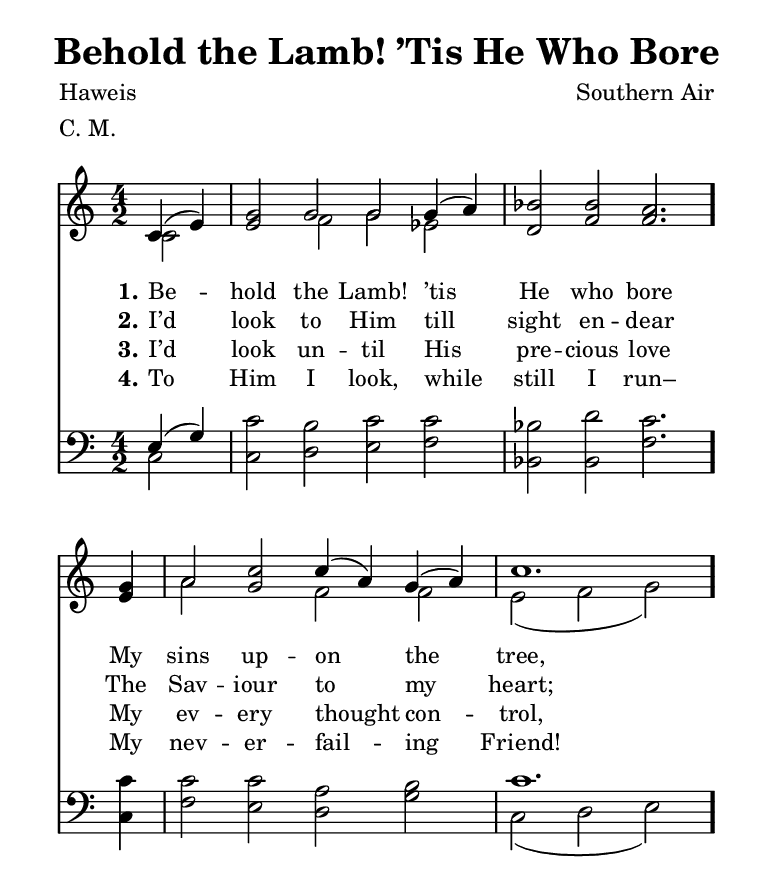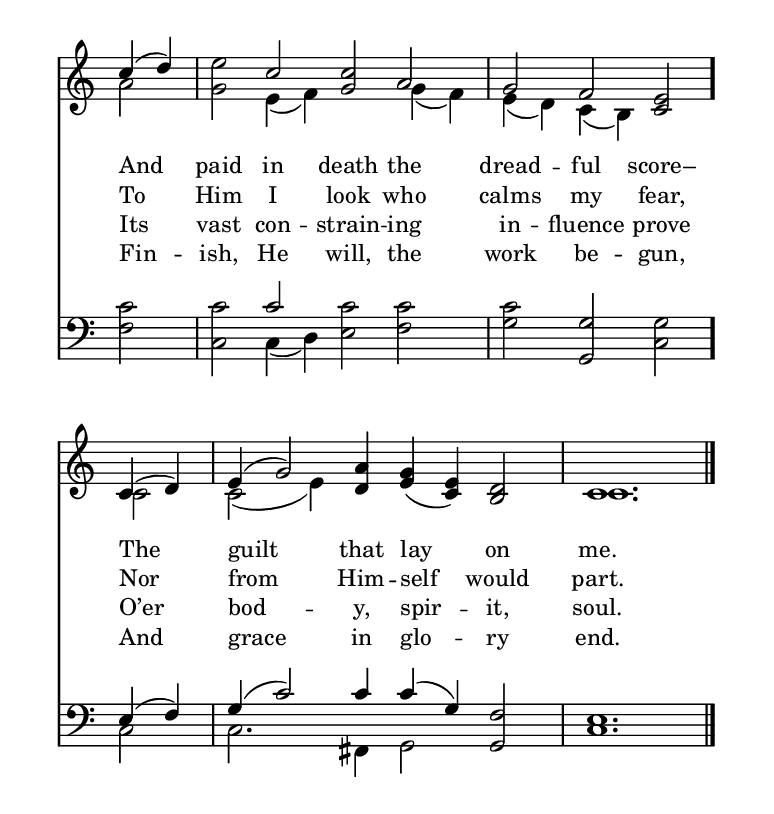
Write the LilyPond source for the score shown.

\include "common/global.ily"
\paper {
  \include "common/paper.ily"
  ragged-bottom = ##t
  ragged-last-bottom = ##t
  systems-per-page = #(cond (is-eogsized 2) (#t #f))
}

\header{
  %gospel
  hymnnumber = "61"
  title = "Behold the Lamb! ’Tis He Who Bore"
  tunename = "St. Louis"
  meter = "C. M."
  poet = "Haweis"
  composer = "Southern Air"
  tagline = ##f
}

% for fermata in MIDI
ta = { \tempo 2=80 }
tb = { \tempo 2=40 }

global = {
  \include "common/overrides.ily"
  \override Staff.TimeSignature.style = #'numbered
  \time 4/2
  \override Score.MetronomeMark.transparent = ##t % hide all fermata changes too
  \ta
  \key c \major
  \partial 2
  \autoBeamOff
}

notesSoprano = {
\global
\relative c' {

  { c4( e4) | g2 g2 g2 g4( a4) | bes2 bes2 a2. }
  { g4 | a2 c2 c4( a4) g4( a4) | c1. }
  { c4( d4) | e2 c2 c2 a2 | g2 f2 e2 }
%  { c4( d4) | e4( g4) a4 g4( e4) | d2 c1 } % this is how it looks in my probably-mismarked photocopy
  { c4( d4) | e4( g2) a4 g4( e4) d2 | c1. } % I changed the c1 to a c1. at the end to make it fit, and moved the barcheck

  \bar "|."

}
}

notesAlto = {
\global
\relative e' {

  { c2 | e2 f2 g2 ees2 | d2 f2 f2. }
  { e4 | a2 g2 f2 f2 | e2( f2 g2) }
  { a2 | g2 e4( f4) g2 g4( f4) | e4( d4) c4( b4) c2 }
  { c2 | c2( e4) d4 e4( c4) b2 | c1. }

}
}

notesTenor = {
\global
\relative a {

  { e4( g4) | c2 b2 c2 c2 | bes2 d2 c2. }
  { c4 | c2 c2 a2 b2 | c1. }
  { c2 | c2 c2 c2 c2 | c2 g2 g2 }
  { e4( f4) | g4( c2) c4 c4( g4) f2 | e1. }

}
}

notesBass = {
\global
\relative f {

  { c2 | c2 d2 e2 f2 | bes,2 bes2 f'2. }
  { c4 | f2 e2 d2 g2 | c,2( d2 e2) }
  { f2 | c2 c4( d4) e2 f2 | g2 g,2 c2 }
  { c2 | c2. fis,4 g2 g2 | c1. }

}
}

wordsA = \lyricmode {
\set stanza = "1."

Be -- hold the Lamb! ’tis He who bore \bar "."
My sins up -- on the tree, \bar "." \break
And paid in death the dread -- ful score– \bar "."
The guilt that lay on me. \bar "." \break

}

wordsB = \lyricmode {
\set stanza = "2."

I’d look to Him till sight en -- dear
The Sav -- iour to my heart;
To Him I look who calms my fear,
Nor from Him -- self would part.

}

wordsC = \lyricmode {
\set stanza = "3."

I’d look un -- til His pre -- cious love
My ev -- ery thought con -- trol,
Its vast con -- strain -- ing in -- fluence prove
O’er bod -- y, spir -- it, soul.

}

wordsD = \lyricmode {
\set stanza = "4."

To Him I look, while still I run–
My nev -- er -- fail -- ing Friend!
Fin -- ish, He will, the work be -- gun,
And grace in glo -- ry end.

}

\score {
  \context ChoirStaff <<
    \context Staff = upper <<
      \set Staff.autoBeaming = ##f
      \set ChoirStaff.systemStartDelimiter = #'SystemStartBar
      \set ChoirStaff.printPartCombineTexts = ##f
      \partcombine #'(2 . 9) \notesSoprano \notesAlto
      \context NullVoice = sopranos { \voiceOne << \notesSoprano >> }
      \context NullVoice = altos { \voiceTwo << \notesAlto >> }
      \context Lyrics = one   \lyricsto sopranos \wordsA
      \context Lyrics = two   \lyricsto sopranos \wordsB
      \context Lyrics = three \lyricsto sopranos \wordsC
      \context Lyrics = four  \lyricsto sopranos \wordsD
      %\context Lyrics = five  \lyricsto sopranos \wordsE
    >>
    \context Staff = men <<
      \set Staff.autoBeaming = ##f
      \clef bass
      \set ChoirStaff.printPartCombineTexts = ##f
      \partcombine #'(2 . 9) \notesTenor \notesBass
      \context NullVoice = tenors { \voiceOne << \notesTenor >> }
      \context NullVoice = basses { \voiceTwo << \notesBass >> }
    >>
  >>
  \layout {
    \include "common/layout.ily"
  }
  \midi{
    \include "common/midi.ily"
  }
}

\version "2.19.49"  % necessary for upgrading to future LilyPond versions.

% vi:set et ts=2 sw=2 ai nocindent syntax=lilypond:
